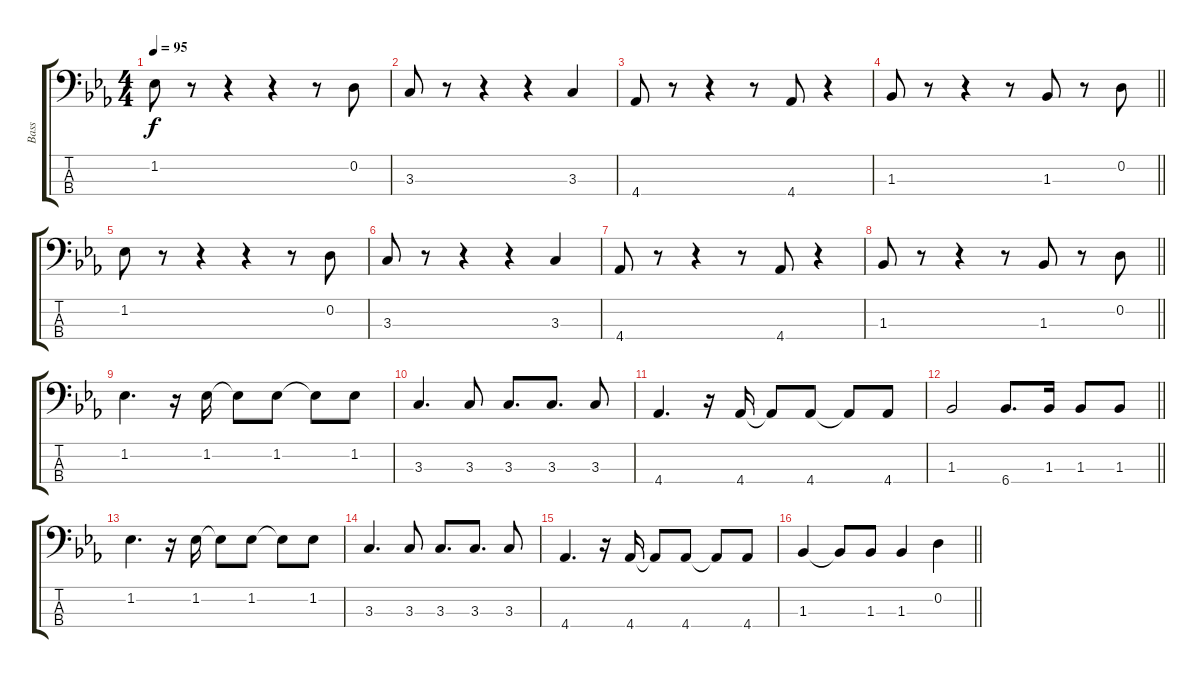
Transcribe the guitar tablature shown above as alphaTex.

\track ("Bass" "Bass") {instrument electricbassfinger}
\staff {score tabs}
\tuning (G2 D2 A1 E1) {hide}
\ts (4 4)
\tempo 95
\clef f4
\ks eb
1.2.8{dy f} r.8 r.4 r.4 r.8 0.2.8 |
3.3.8 r.8 r.4 r.4 3.3.4 |
4.4.8 r.8 r.4 r.8 4.4.8 r.4 |
\barLineRight lightlight
1.3.8 r.8 r.4 r.8 1.3.8 r.8 0.2.8 |
1.2.8 r.8 r.4 r.4 r.8 0.2.8 |
3.3.8 r.8 r.4 r.4 3.3.4 |
4.4.8 r.8 r.4 r.8 4.4.8 r.4 |
\barLineRight lightlight
1.3.8 r.8 r.4 r.8 1.3.8 r.8 0.2.8 |
1.2.4{d} r.16 1.2.16 1.2{t}.8 1.2.8 1.2{t}.8 1.2.8 |
3.3.4{d} 3.3.8 3.3.8{d} 3.3.8{d} 3.3.8 |
4.4.4{d} r.16 4.4.16 4.4{t}.8 4.4.8 4.4{t}.8 4.4.8 |
\barLineRight lightlight
1.3.2 6.4.8{d} 1.3.16 1.3.8 1.3.8 |
1.2.4{d} r.16 1.2.16 1.2{t}.8 1.2.8 1.2{t}.8 1.2.8 |
3.3.4{d} 3.3.8 3.3.8{d} 3.3.8{d} 3.3.8 |
4.4.4{d} r.16 4.4.16 4.4{t}.8 4.4.8 4.4{t}.8 4.4.8 |
\barLineRight lightlight
1.3.4 1.3{t}.8 1.3.8 1.3.4 0.2.4
